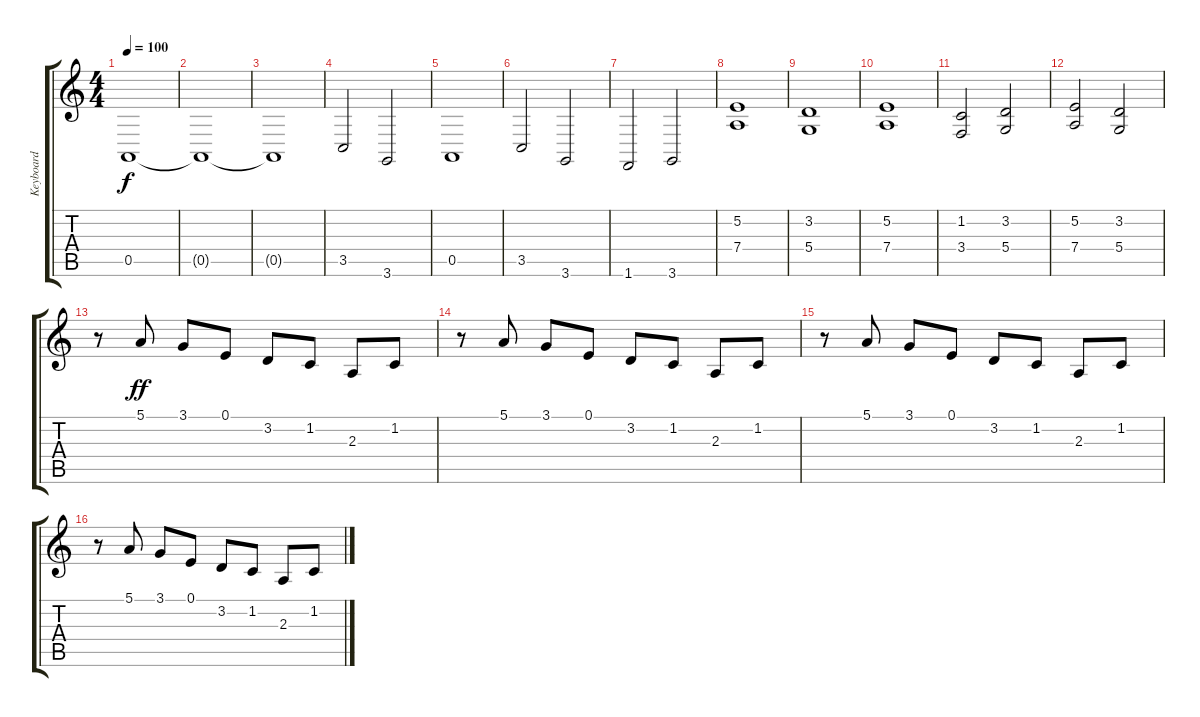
\track ("Keyboard" "Keyboard") {instrument tremolostrings}
\staff {score tabs}
\tuning (E4 B3 G3 D3 A2 E2) {hide}
\ts (4 4)
\tempo 100
\clef g2
\ks c
0.5.1{dy f instrument tremolostrings} |
0.5{t}.1 |
0.5{t}.1 |
3.5.2 3.6.2 |
0.5.1 |
3.5.2 3.6.2 |
1.6.2 3.6.2 |
(5.2 7.4).1 |
(3.2 5.4).1 |
(5.2 7.4).1 |
(1.2 3.4).2 (3.2 5.4).2 |
(5.2 7.4).2 (3.2 5.4).2 |
r.8 5.1.8{dy ff} 3.1.8 0.1.8 3.2.8 1.2.8 2.3.8 1.2.8 |
r.8 5.1.8 3.1.8 0.1.8 3.2.8 1.2.8 2.3.8 1.2.8 |
r.8 5.1.8 3.1.8 0.1.8 3.2.8 1.2.8 2.3.8 1.2.8 |
r.8 5.1.8 3.1.8 0.1.8 3.2.8 1.2.8 2.3.8 1.2.8
